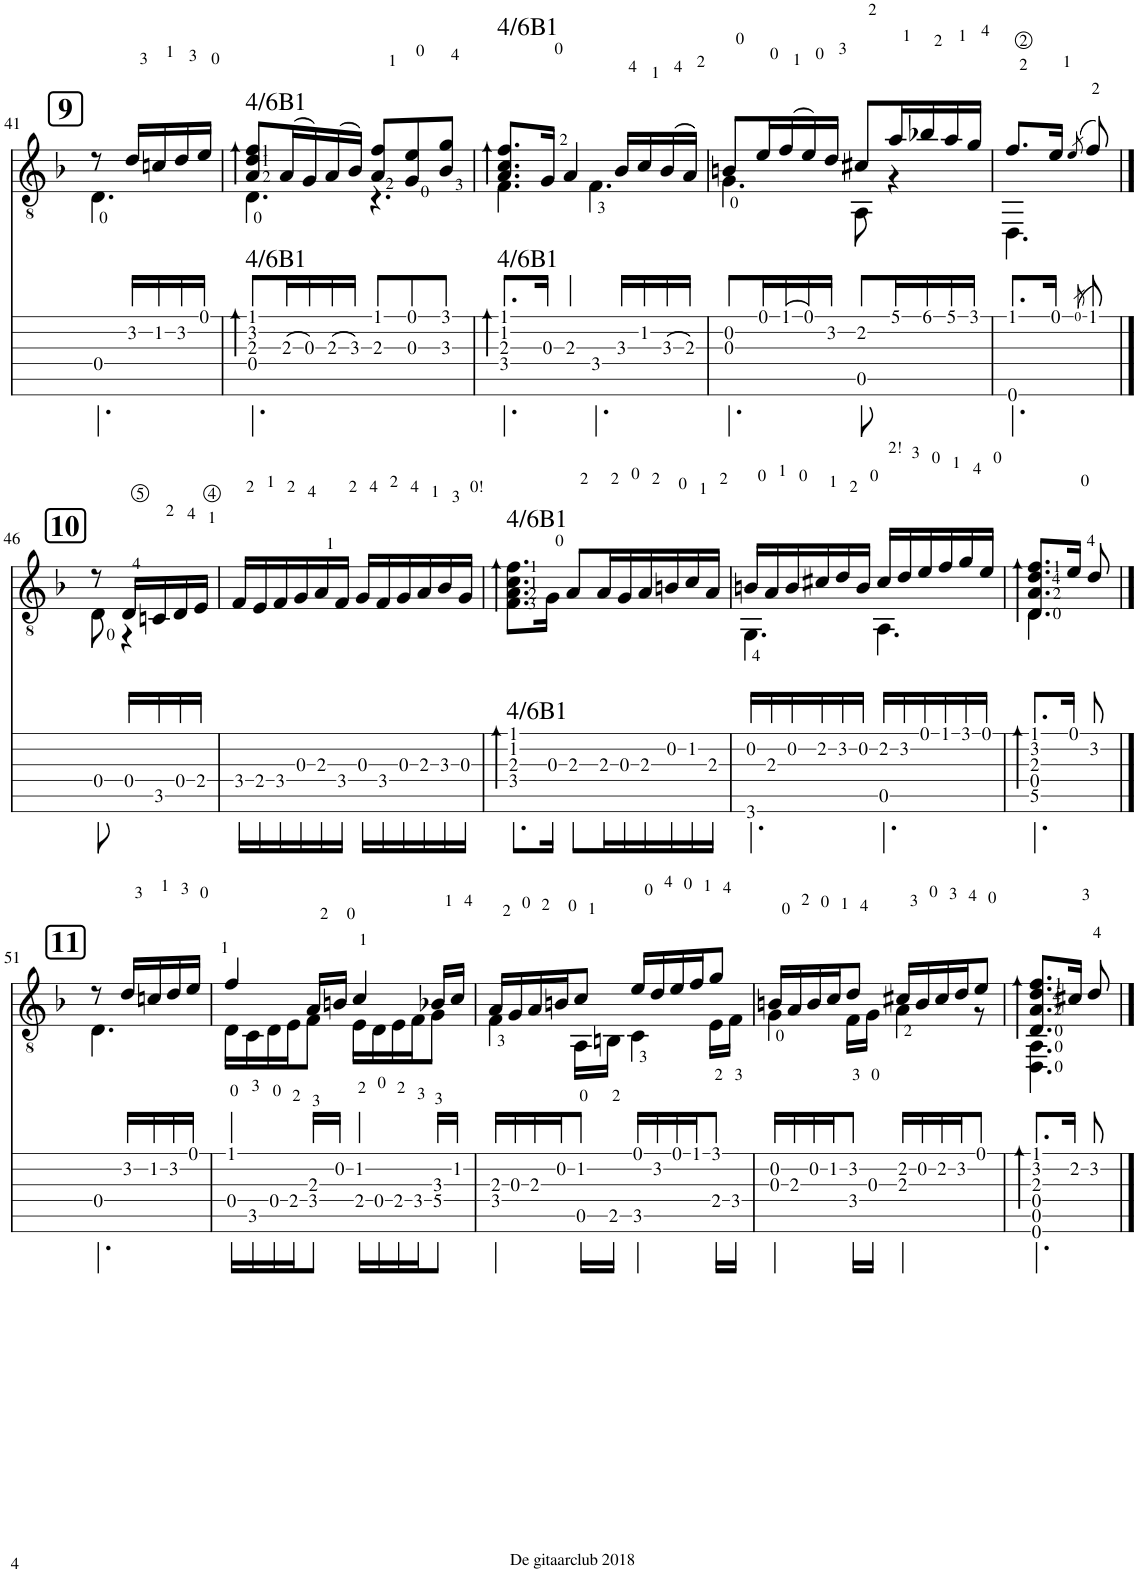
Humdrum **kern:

**kern	**kern
*part2	*part1
*staff2	*staff1
*I"Klassieke gitaar [Tablatuur]	*I"Klassieke gitaar Classical Guitar
!!LO:PB:g=z
*	*clefGv2
*k[b-]	*k[b-]
*M6/8	*M6/8
!!LO:REH:place=s1:a:B:cj:fs=14:t=9
=41	=41
*^	*^
8r	4.D\	8r	4.D\
16d/LL	.	16d/LL	.
16cn/	.	16cn/	.
16d/	.	16d/	.
16e/JJ	.	16e/JJ	.
=42	=42	=42	=42
!	!	!LO:TX:a:t=4/6B1	!
!LO:TX:a:t=4/6B1	!	!	!
8A/ 8d/ 8f/L	4.D\	8A/ 8d/ 8f/L	4.D\
(16A/L	.	(16A/L	.
16G/)	.	16G/)	.
(16A/	.	(16A/	.
16B-/JJ)	.	16B-/JJ)	.
8A/ 8f/L	4.r	8A/ 8f/L	4.r
8G/ 8e/	.	8G/ 8e/	.
8B-/ 8g/J	.	8B-/ 8g/J	.
=43	=43	=43	=43
!	!	!LO:TX:a:t=4/6B1	!
!LO:TX:a:t=4/6B1	!	!	!
8.A/ 8.c/ 8.f/L	4.F\	8.A/ 8.c/ 8.f/L	4.F\
16G/Jk	.	16G/Jk	.
4A/	.	4A/	.
.	4.F\	.	4.F\
16B-/LL	.	16B-/LL	.
16c/	.	16c/	.
(16B-/	.	(16B-/	.
16A/JJ)	.	16A/JJ)	.
=44	=44	=44	=44
8Bn/L	4.G\	8Bn/L	4.G\
16e/L	.	16e/L	.
(16f/	.	(16f/	.
16e/)	.	16e/)	.
16d/JJ	.	16d/JJ	.
8c#X/L	8AA\	8c#X/L	8AA\
16a/L	4r	16a/L	4r
16b-X/	.	16b-X/	.
16a/	.	16a/	.
16g/JJ	.	16g/JJ	.
=45	=45	=45	=45
8.f/L	4.DD\	8.f/L	4.DD\
16e/Jk	.	16e/Jk	.
(8qe/	.	(8qe/	.
8f/)	.	8f/)	.
!!LO:LB:g=z	!!
!!LO:REH:place=s1:a:B:cj:fs=14:t=10	!!
==46	==46	==46	==46
8r	8D\	8r	8D\
16D/LL	4r	16D/LL	4r
16Cn/	.	16Cn/	.
16D/	.	16D/	.
16E/JJ	.	16E/JJ	.
*v	*v	*	*
*	*v	*v
=47	=47
16F\LL	16F/LL
16E\	16E/
16F\	16F/
16G\	16G/
16A\	16A/
16F\JJ	16F/JJ
16G\LL	16G/LL
16F\	16F/
16G\	16G/
16A\	16A/
16B-\	16B-/
16G\JJ	16G/JJ
=48	=48
!	!LO:TX:a:t=4/6B1
!LO:TX:a:t=4/6B1	!
8.F\ 8.A\ 8.c\ 8.f\L	8.F\ 8.A\ 8.c\ 8.f\L
16G\Jk	16G\Jk
8A\L	8A/L
16A\L	16A/L
16G\	16G/
16A\	16A/
16Bn\	16Bn/
16c\	16c/
16A\JJ	16A/JJ
=49	=49
*^	*^
16Bn/LL	4.GG\	16Bn/LL	4.GG\
16A/	.	16A/	.
16B/	.	16B/	.
16c#X/	.	16c#X/	.
16d/	.	16d/	.
16B/JJ	.	16B/JJ	.
16c#/LL	4.AA\	16c#/LL	4.AA\
16d/	.	16d/	.
16e/	.	16e/	.
16f/	.	16f/	.
16g/	.	16g/	.
16e/JJ	.	16e/JJ	.
=50	=50	=50	=50
8.D/ 8.A/ 8.d/ 8.f/L	4.D\	8.D/ 8.A/ 8.d/ 8.f/L	4.D\
16e/Jk	.	16e/Jk	.
8d/	.	8d/	.
!!LO:LB:g=z	!!
!!LO:REH:place=s1:a:B:cj:fs=14:t=11	!!
==51	==51	==51	==51
8r	4.D\	8r	4.D\
16d/LL	.	16d/LL	.
16cn/	.	16cn/	.
16d/	.	16d/	.
16e/JJ	.	16e/JJ	.
=52	=52	=52	=52
4f/	16D\LL	4f/	16D<\LL
.	16C\	.	16C<\
.	16D\	.	16D<\
.	16E\J	.	16E<\J
16A/LL	8F\J	16A/LL	8F<\J
16Bn/JJ	.	16Bn/JJ	.
4c/	16E\LL	4c/	16E<\LL
.	16D\	.	16D<\
.	16E\	.	16E<\
.	16F\J	.	16F<\J
16B-X/LL	8G\J	16B-X/LL	8G<\J
16c/JJ	.	16c/JJ	.
=53	=53	=53	=53
16A/LL	4F\	16A/LL	4F\
16G/	.	16G/	.
16A/	.	16A/	.
16Bn/J	.	16Bn/J	.
8c/J	16AA\LL	8c/J	16AA<\LL
.	16BBn\JJ	.	16BBn<\JJ
16e/LL	4C\	16e/LL	4C\
16d/	.	16d/	.
16e/	.	16e/	.
16f/J	.	16f/J	.
8g/J	16E\LL	8g/J	16E<\LL
.	16F\JJ	.	16F<\JJ
=54	=54	=54	=54
16Bn/LL	4G\	16Bn/LL	4G\
16A/	.	16A/	.
16B/	.	16B/	.
16c/J	.	16c/J	.
8d/J	16F\LL	8d/J	16F<\LL
.	16G\JJ	.	16G<\JJ
16c#X/LL	4A\	16c#X/LL	4A\
16B/	.	16B/	.
16c#/	.	16c#/	.
16d/J	.	16d/J	.
8e/J	8r	8e/J	8r
=55	=55	=55	=55
8.D/ 8.A/ 8.d/ 8.f/L	4.DD\ 4.AA\	8.D/ 8.A/ 8.d/ 8.f/L	4.DD\ 4.AA\
16c#X/Jk	.	16c#X/Jk	.
8d/	.	8d/	.
*v	*v	*	*
*	*v	*v
==	==
*-	*-
